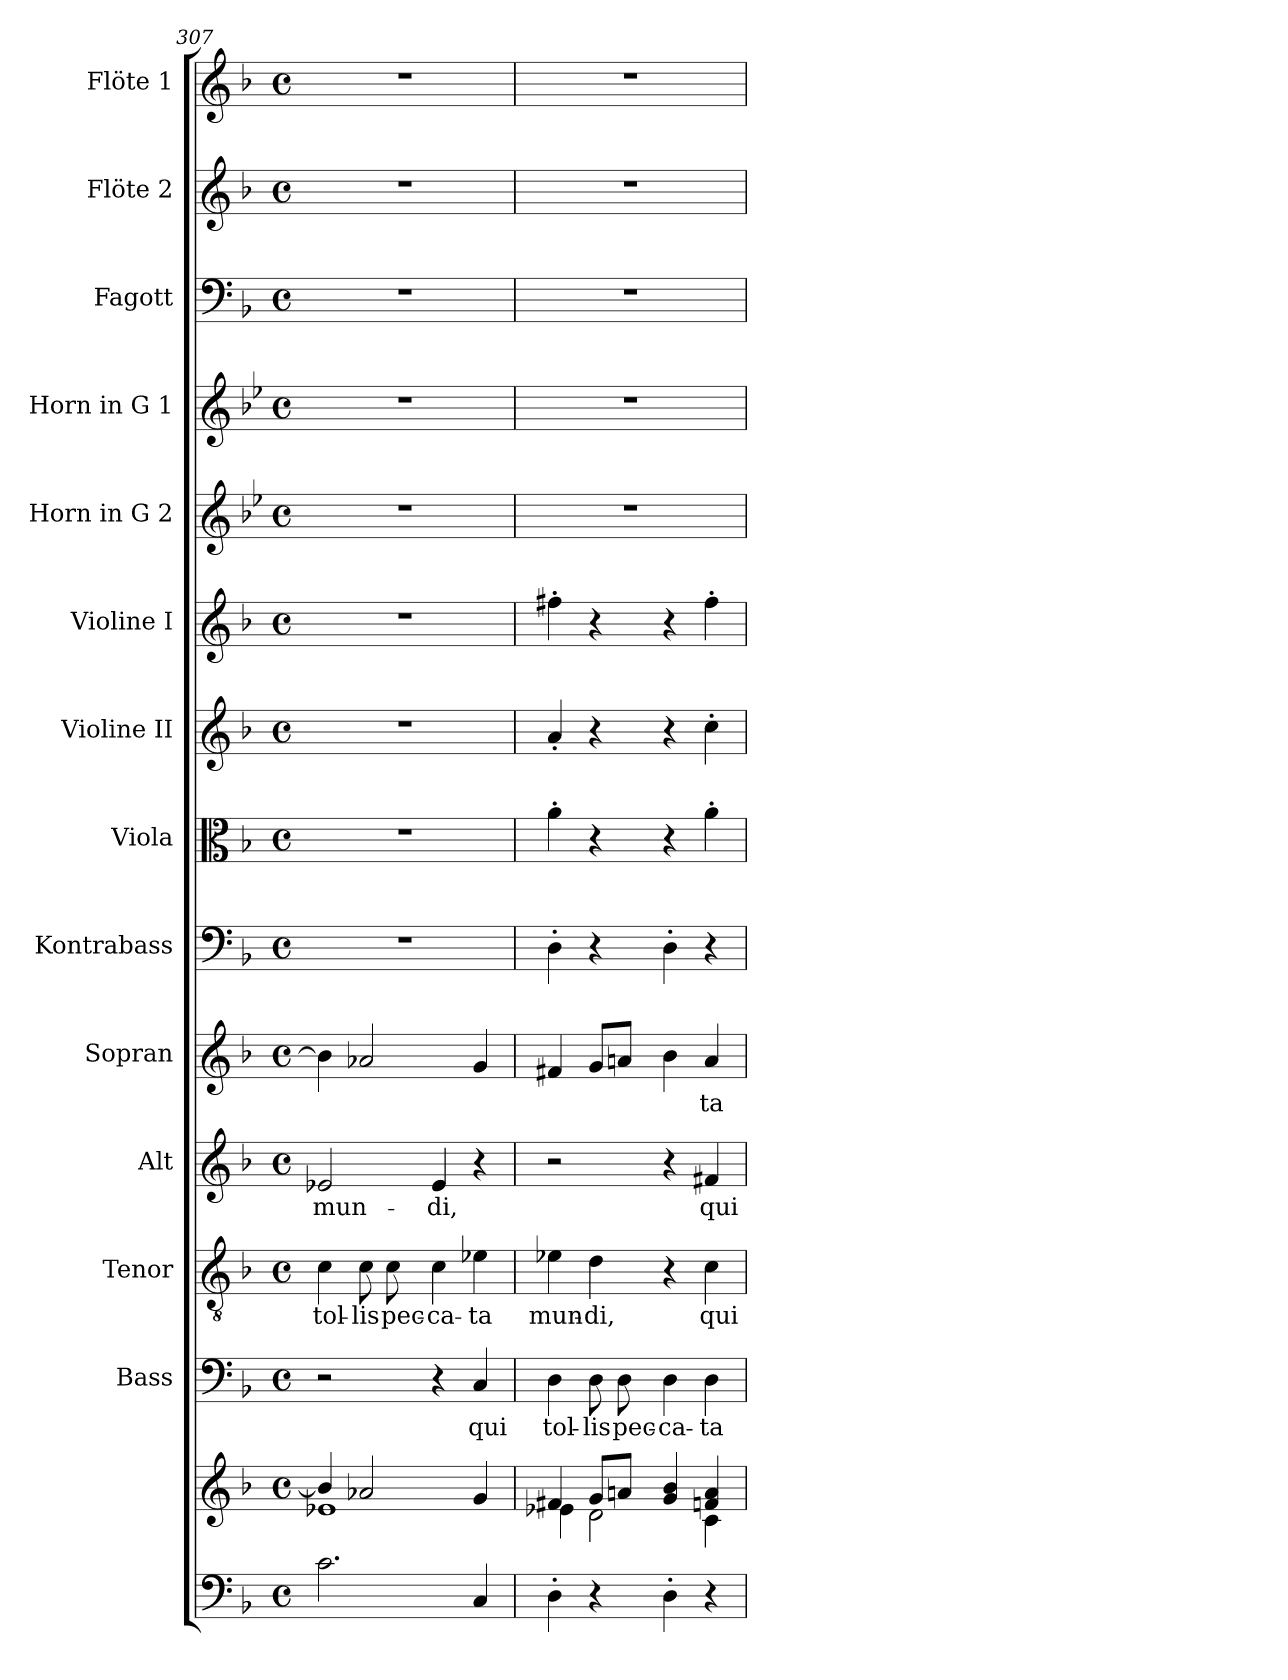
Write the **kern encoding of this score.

**kern	**kern	**kern	**text	**kern	**text	**kern	**text	**kern	**text	**kern	**kern	**kern	**kern	**kern	**kern	**kern	**kern	**kern
*part14	*part14	*part13	*part13	*part12	*part12	*part11	*part11	*part10	*part10	*part9	*part8	*part7	*part6	*part5	*part4	*part3	*part2	*part1
*staff15	*staff14	*staff13	*staff13	*staff12	*staff12	*staff11	*staff11	*staff10	*staff10	*staff9	*staff8	*staff7	*staff6	*staff5	*staff4	*staff3	*staff2	*staff1
*	*	*I"Bass	*	*I"Tenor	*	*I"Alt	*	*I"Sopran	*	*I"Kontrabass	*I"Viola	*I"Violine II	*I"Violine I	*I"Horn in G 2	*I"Horn in G 1	*I"Fagott	*I"Flöte 2	*I"Flöte 1
*	*	*I'B.	*	*I'T.	*	*I'A.	*	*I'S.	*	*I'Kb.	*I'Vla.	*I'Vl. II	*I'Vl. I	*	*	*I'Fg.	*I'Fl. 2	*I'Fl. 1
*clefF4	*clefG2	*clefF4	*	*clefGv2	*	*clefG2	*	*clefG2	*	*clefF4	*clefC3	*clefG2	*clefG2	*clefG2	*clefG2	*clefF4	*clefG2	*clefG2
*	*	*	*	*	*	*	*	*	*	*ITrd7c12	*	*	*	*ITrd3c5	*ITrd3c5	*	*	*
*k[b-]	*k[b-]	*k[b-]	*	*k[b-]	*	*k[b-]	*	*k[b-]	*	*k[b-]	*k[b-]	*k[b-]	*k[b-]	*k[b-]	*k[b-]	*k[b-]	*k[b-]	*k[b-]
*F:	*F:	*F:	*	*F:	*	*F:	*	*F:	*	*F:	*F:	*F:	*F:	*F:	*F:	*F:	*F:	*F:
*M4/4	*M4/4	*M4/4	*	*M4/4	*	*M4/4	*	*M4/4	*	*M4/4	*M4/4	*M4/4	*M4/4	*M4/4	*M4/4	*M4/4	*M4/4	*M4/4
*met(c)	*met(c)	*met(c)	*	*met(c)	*	*met(c)	*	*met(c)	*	*met(c)	*met(c)	*met(c)	*met(c)	*met(c)	*met(c)	*met(c)	*met(c)	*met(c)
=307	=307	=307	=307	=307	=307	=307	=307	=307	=307	=307	=307	=307	=307	=307	=307	=307	=307	=307
*	*^	*	*	*	*	*	*	*	*	*	*	*	*	*	*	*	*	*
!	!	!	!	!	!	!LO:LY:b	!	!LO:LY:b	!	!	!	!	!	!	!	!	!	!	!
2.c\	4b-/]	1e-X	2r	.	4c\	tol-	2e-X/	mun-	4b-\]	.	1r	1r	1r	1r	1r	1r	1r	1r	1r
!	!	!	!	!	!	!LO:LY:b	!	!	!	!	!	!	!	!	!	!	!	!	!
.	2a-X/	.	.	.	8c\	-lis	.	.	2a-X/	.	.	.	.	.	.	.	.	.	.
!	!	!	!	!	!	!LO:LY:b	!	!	!	!	!	!	!	!	!	!	!	!	!
.	.	.	.	.	8c\	pec-	.	.	.	.	.	.	.	.	.	.	.	.	.
!	!	!	!	!	!	!LO:LY:b	!	!LO:LY:b	!	!	!	!	!	!	!	!	!	!	!
.	.	.	4r	.	4c\	-ca-	4e-/	-di,	.	.	.	.	.	.	.	.	.	.	.
!	!	!	!	!LO:LY:b	!	!LO:LY:b	!	!	!	!	!	!	!	!	!	!	!	!	!
4C/	4g/	.	4C/	qui	4e-X\	-ta	4r	.	4g/	.	.	.	.	.	.	.	.	.	.
=308	=308	=308	=308	=308	=308	=308	=308	=308	=308	=308	=308	=308	=308	=308	=308	=308	=308	=308	=308
!	!	!	!	!LO:LY:b	!	!LO:LY:b	!	!	!	!	!	!	!	!	!	!	!	!	!
4D'>\	4f#X/	4e-X\	4D\	tol-	4e-X\	mun-	2r	.	4f#X/	.	4DD'>\	4a'>\	4a'</	4ff#X'>\	1r	1r	1r	1r	1r
!	!	!	!	!LO:LY:b	!	!LO:LY:b	!	!	!	!	!	!	!	!	!	!	!	!	!
4r	8g/L	2d\	8D\	-lis	4d\	-di,	.	.	8g/L	.	4r	4r	4r	4r	.	.	.	.	.
!	!	!	!	!LO:LY:b	!	!	!	!	!	!	!	!	!	!	!	!	!	!	!
.	8an/J	.	8D\	pec-	.	.	.	.	8an/J	.	.	.	.	.	.	.	.	.	.
!	!	!	!	!LO:LY:b	!	!	!	!	!	!	!	!	!	!	!	!	!	!	!
4D'>\	4g/ 4b-/	.	4D\	-ca-	4r	.	4r	.	4b-\	.	4DD'>\	4r	4r	4r	.	.	.	.	.
!	!	!	!	!LO:LY:b	!	!LO:LY:b	!	!LO:LY:b	!	!LO:LY:b	!	!	!	!	!	!	!	!	!
4r	4fn/ 4a/	4c\	4D\	-ta	4c\	qui	4f#X/	qui	4a/	-ta	4r	4a'>\	4cc'>\	4ff#'>\	.	.	.	.	.
*	*v	*v	*	*	*	*	*	*	*	*	*	*	*	*	*	*	*	*	*
=	=	=	=	=	=	=	=	=	=	=	=	=	=	=	=	=	=	=
*-	*-	*-	*-	*-	*-	*-	*-	*-	*-	*-	*-	*-	*-	*-	*-	*-	*-	*-
